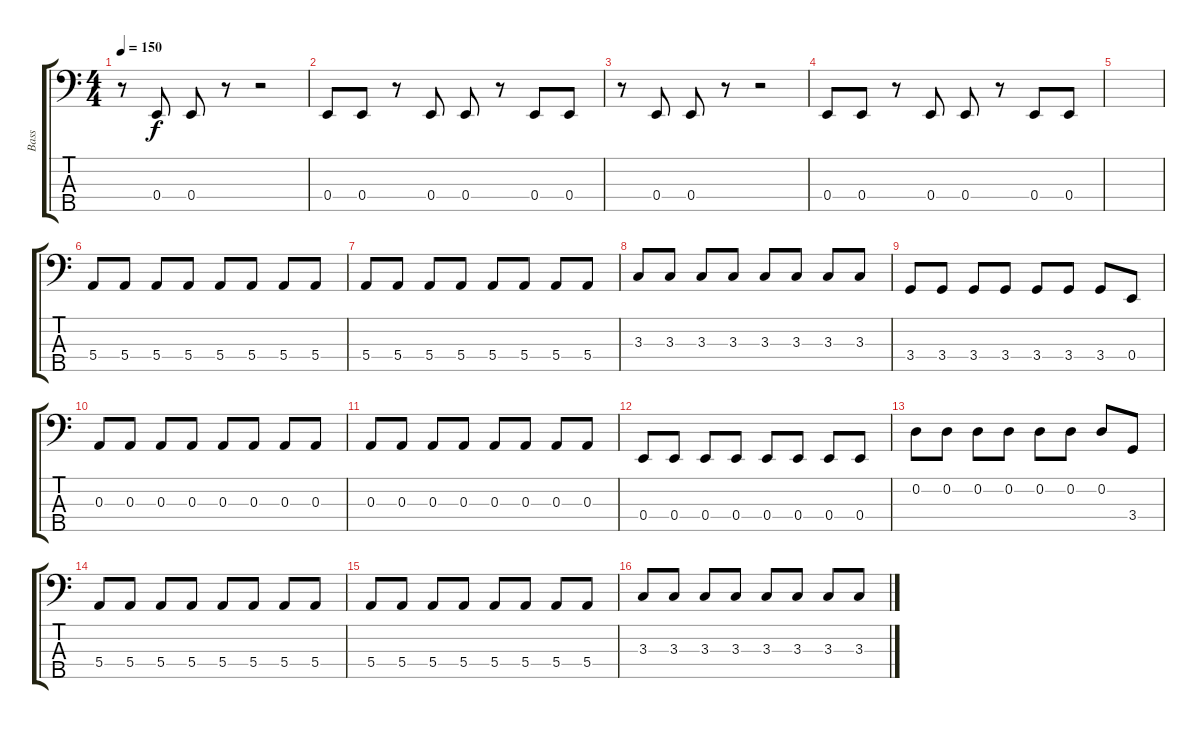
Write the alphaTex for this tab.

\track ("Bass" "Bass") {instrument electricbassfinger}
\staff {score tabs}
\tuning (G2 D2 A1 E1 B0) {hide}
\ts (4 4)
\tempo 150
\clef f4
\ks c
r.8{dy f} 0.4.8 0.4.8 r.8 r.2 |
0.4.8 0.4.8 r.8 0.4.8 0.4.8 r.8 0.4.8 0.4.8 |
r.8 0.4.8 0.4.8 r.8 r.2 |
0.4.8 0.4.8 r.8 0.4.8 0.4.8 r.8 0.4.8 0.4.8 |
|
5.4.8 5.4.8 5.4.8 5.4.8 5.4.8 5.4.8 5.4.8 5.4.8 |
5.4.8 5.4.8 5.4.8 5.4.8 5.4.8 5.4.8 5.4.8 5.4.8 |
3.3.8 3.3.8 3.3.8 3.3.8 3.3.8 3.3.8 3.3.8 3.3.8 |
3.4.8 3.4.8 3.4.8 3.4.8 3.4.8 3.4.8 3.4.8 0.4.8 |
0.3.8 0.3.8 0.3.8 0.3.8 0.3.8 0.3.8 0.3.8 0.3.8 |
0.3.8 0.3.8 0.3.8 0.3.8 0.3.8 0.3.8 0.3.8 0.3.8 |
0.4.8 0.4.8 0.4.8 0.4.8 0.4.8 0.4.8 0.4.8 0.4.8 |
0.2.8 0.2.8 0.2.8 0.2.8 0.2.8 0.2.8 0.2.8 3.4.8 |
5.4.8 5.4.8 5.4.8 5.4.8 5.4.8 5.4.8 5.4.8 5.4.8 |
5.4.8 5.4.8 5.4.8 5.4.8 5.4.8 5.4.8 5.4.8 5.4.8 |
3.3.8 3.3.8 3.3.8 3.3.8 3.3.8 3.3.8 3.3.8 3.3.8
